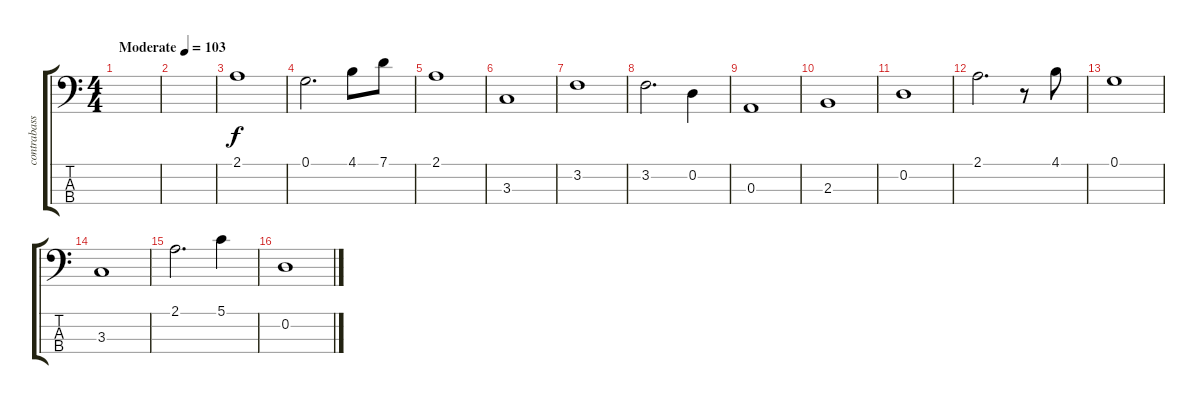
\track ("contrabass" "contrabass") {instrument contrabass}
\staff {score tabs}
\tuning (G2 D2 A1 E1) {hide}
\ts (4 4)
\tempo (103 "Moderate")
\clef f4
\ks c
|
|
2.1.1 |
0.1.2{d} 4.1.8 7.1.8 |
2.1.1 |
3.3.1 |
3.2.1 |
3.2.2{d} 0.2.4 |
0.3.1 |
2.3.1 |
0.2.1 |
2.1.2{d} r.8 4.1.8 |
0.1.1 |
3.3.1 |
2.1.2{d} 5.1.4 |
0.2.1
